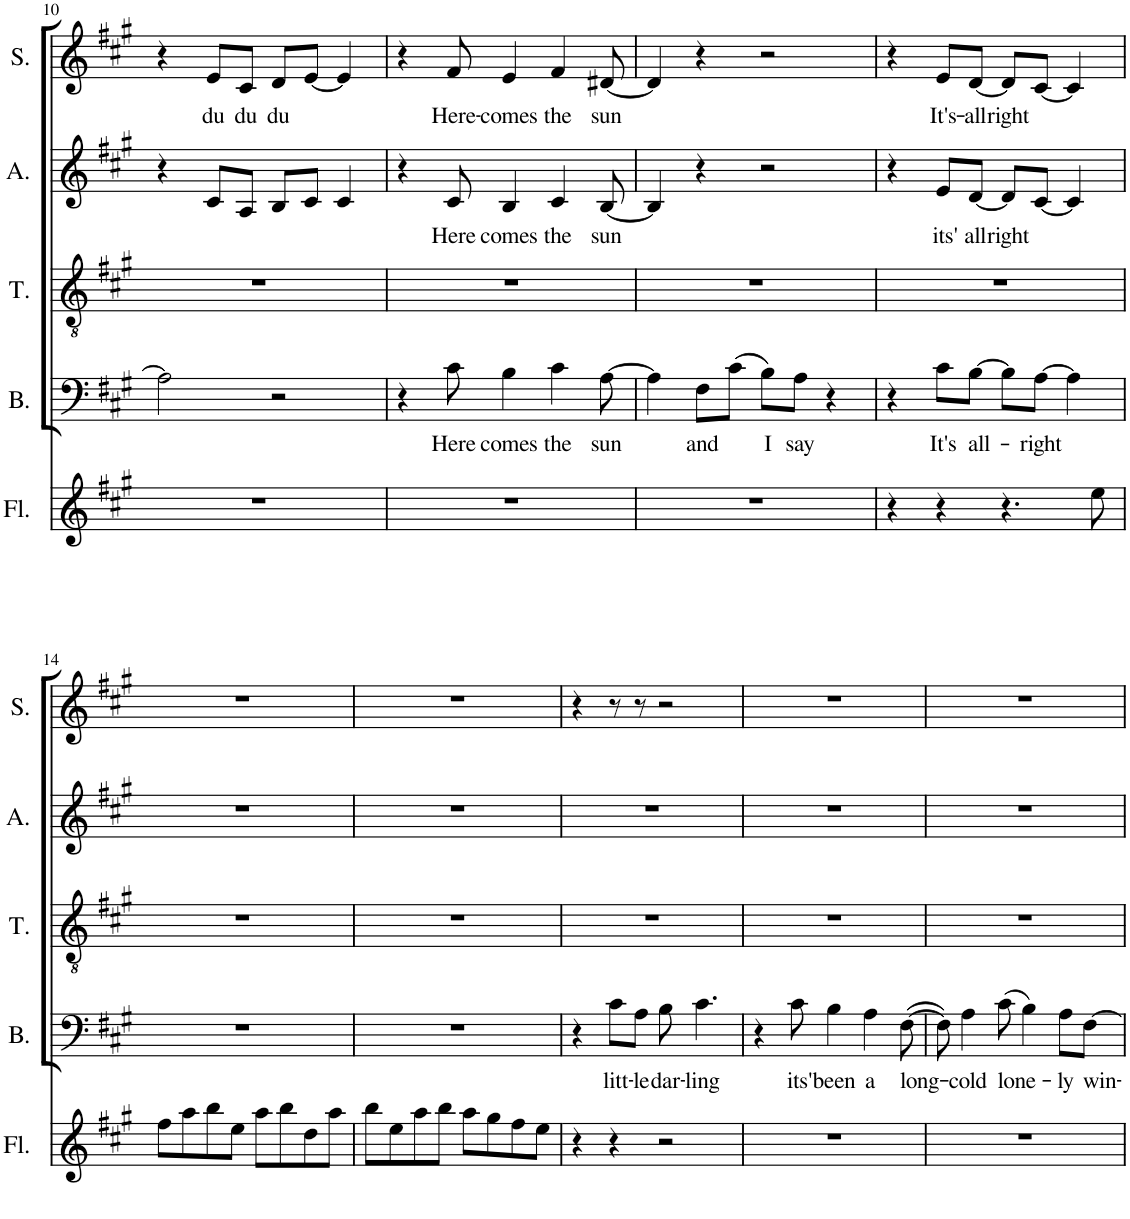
**kern	**kern	**text	**kern	**kern	**text	**kern	**text
*part5	*part4	*part4	*part3	*part2	*part2	*part1	*part1
*staff5	*staff4	*staff4	*staff3	*staff2	*staff2	*staff1	*staff1
*I"Fløjte	*I"Bass	*	*I"Tenor	*I"Alto	*	*I"Soprano	*
*I'Fl.	*I'B.	*	*I'T.	*I'A.	*	*I'S.	*
!!LO:PB:g=z
*clefG2	*clefF4	*	*clefGv2	*clefG2	*	*clefG2	*
*k[f#c#g#]	*k[f#c#g#]	*	*k[f#c#g#]	*k[f#c#g#]	*	*k[f#c#g#]	*
*M4/4	*M4/4	*	*M4/4	*M4/4	*	*M4/4	*
=10	=10	=10	=10	=10	=10	=10	=10
1r	2A\]	.	1r	4r	.	4r	.
!	!	!	!	!	!	!	!LO:LY:b
.	.	.	.	8c#/L	.	8e/L	du
!	!	!	!	!	!	!	!LO:LY:b
.	.	.	.	8A/J	.	8c#/J	du
!	!	!	!	!	!	!	!LO:LY:b
.	2r	.	.	8B/L	.	8d/L	du
.	.	.	.	8c#/J	.	[8e/J	.
.	.	.	.	4c#/	.	4e/]	.
=11	=11	=11	=11	=11	=11	=11	=11
1r	4r	.	1r	4r	.	4r	.
!	!	!LO:LY:b	!	!	!LO:LY:b	!	!LO:LY:b
.	8c#\	Here	.	8c#/	Here	8f#/	Here-
!	!	!LO:LY:b	!	!	!LO:LY:b	!	!LO:LY:b
.	4B\	comes	.	4B/	comes	4e/	-comes
!	!	!LO:LY:b	!	!	!LO:LY:b	!	!LO:LY:b
.	4c#\	the	.	4c#/	the	4f#/	the
!	!	!LO:LY:b	!	!	!LO:LY:b	!	!LO:LY:b
.	[8A\	sun	.	[8B/	sun	[8d#X/	sun
=12	=12	=12	=12	=12	=12	=12	=12
1r	4A\]	.	1r	4B/]	.	4d#/]	.
!	!	!LO:LY:b	!	!	!	!	!
.	8F#\L	and	.	4r	.	4r	.
.	(8c#\J	.	.	.	.	.	.
!	!	!LO:LY:b	!	!	!	!	!
.	8B\L)	I	.	2r	.	2r	.
!	!	!LO:LY:b	!	!	!	!	!
.	8A\J	say	.	.	.	.	.
.	4r	.	.	.	.	.	.
=13	=13	=13	=13	=13	=13	=13	=13
4r	4r	.	1r	4r	.	4r	.
!	!	!LO:LY:b	!	!	!LO:LY:b	!	!LO:LY:b
4r	8c#\L	It's	.	8e/L	its'	8e/L	It's-
!	!	!LO:LY:b	!	!	!LO:LY:b	!	!LO:LY:b
.	[8B\J	all-	.	[8d/J	all	[8d/J	-all
!	!	!	!	!	!LO:LY:b	!	!LO:LY:b
4.r	8B\L]	.	.	8d/L]	right	8d/L]	right
!	!	!LO:LY:b	!	!	!	!	!
.	[8A\J	-right	.	[8c#/J	.	[8c#/J	.
.	4A\]	.	.	4c#/]	.	4c#/]	.
8ee\	.	.	.	.	.	.	.
!!LO:LB:g=z
=14	=14	=14	=14	=14	=14	=14	=14
8ff#\L	1r	.	1r	1r	.	1r	.
8aa\	.	.	.	.	.	.	.
8bb\	.	.	.	.	.	.	.
8ee\J	.	.	.	.	.	.	.
8aa\L	.	.	.	.	.	.	.
8bb\	.	.	.	.	.	.	.
8dd\	.	.	.	.	.	.	.
8aa\J	.	.	.	.	.	.	.
=15	=15	=15	=15	=15	=15	=15	=15
8bb\L	1r	.	1r	1r	.	1r	.
8ee\	.	.	.	.	.	.	.
8aa\	.	.	.	.	.	.	.
8bb\J	.	.	.	.	.	.	.
8aa\L	.	.	.	.	.	.	.
8gg#\	.	.	.	.	.	.	.
8ff#\	.	.	.	.	.	.	.
8ee\J	.	.	.	.	.	.	.
=16	=16	=16	=16	=16	=16	=16	=16
4r	4r	.	1r	1r	.	4r	.
!	!	!LO:LY:b	!	!	!	!	!
4r	8c#\L	litt-	.	.	.	8r	.
!	!	!LO:LY:b	!	!	!	!	!
.	8A\J	-le	.	.	.	8r	.
!	!	!LO:LY:b	!	!	!	!	!
2r	8B\	dar-	.	.	.	2r	.
!	!	!LO:LY:b	!	!	!	!	!
.	4.c#\	-ling	.	.	.	.	.
=17	=17	=17	=17	=17	=17	=17	=17
1r	4r	.	1r	1r	.	1r	.
!	!	!LO:LY:b	!	!	!	!	!
.	8c#\	its'	.	.	.	.	.
!	!	!LO:LY:b	!	!	!	!	!
.	4B\	been	.	.	.	.	.
!	!	!LO:LY:b	!	!	!	!	!
.	4A\	a	.	.	.	.	.
!	!	!LO:LY:b	!	!	!	!	!
.	([8F#\	long-	.	.	.	.	.
=18	=18	=18	=18	=18	=18	=18	=18
1r	8F#\])	.	1r	1r	.	1r	.
!	!	!LO:LY:b	!	!	!	!	!
.	4A\	-cold	.	.	.	.	.
!	!	!LO:LY:b	!	!	!	!	!
.	(8c#\	lone-	.	.	.	.	.
.	4B\)	.	.	.	.	.	.
!	!	!LO:LY:b	!	!	!	!	!
.	8A\L	-ly	.	.	.	.	.
!	!	!LO:LY:b	!	!	!	!	!
.	[8F#\J	win-	.	.	.	.	.
=	=	=	=	=	=	=	=
*-	*-	*-	*-	*-	*-	*-	*-
